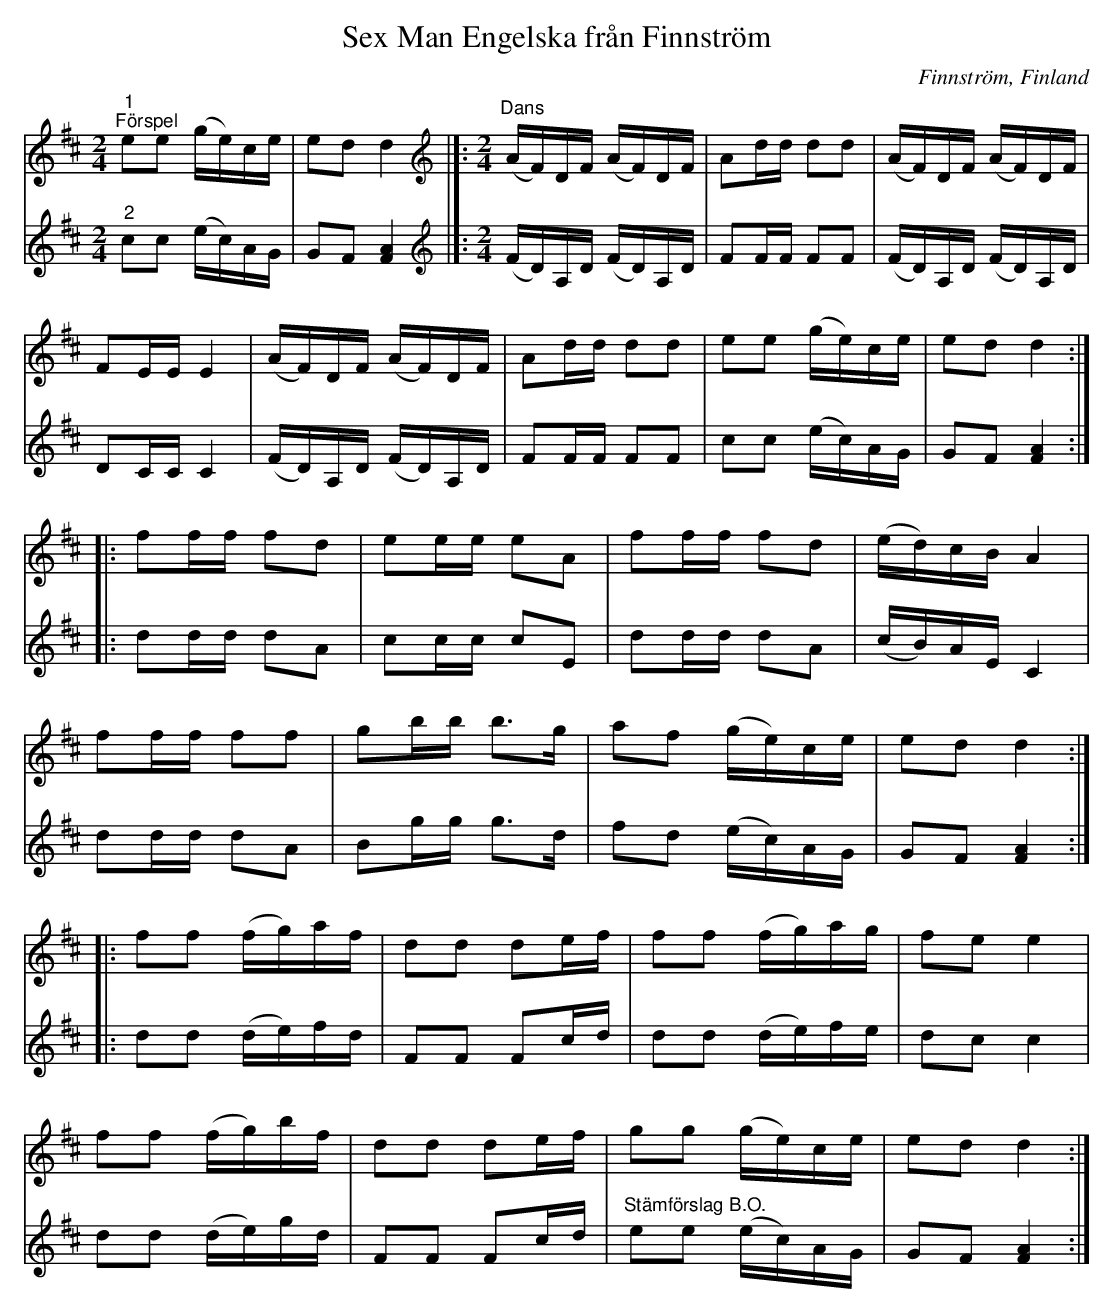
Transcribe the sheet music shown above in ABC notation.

X:1
T:Sex Man Engelska från Finnström
O:Finnström, Finland
L:1/16
M:2/4
K:D
V:1
"^1""^Förspel" e2e2 (ge)ce | e2d2 d4 |]:[K:D][M:2/4][K:treble]"^Dans" (AF)DF (AF)DF | A2dd d2d2 | (AF)DF (AF)DF |
F2EE E4 | (AF)DF (AF)DF | A2dd d2d2 | e2e2 (ge)ce | e2d2 d4 ::
f2ff f2d2 | e2ee e2A2 | f2ff f2d2 | (ed)cB A4 |
f2ff f2f2 | g2bb b2>g2 | a2f2 (ge)ce | e2d2 d4 ::
f2f2 (fg)af | d2d2 d2ef | f2f2 (fg)ag | f2e2 e4 |
f2f2 (fg)bf | d2d2 d2ef | g2g2 (ge)ce | e2d2 d4 :|
V:2
"^2" c2c2 (ec)AG | G2F2 [FA]4 |]:[K:D][M:2/4][K:treble] (FD)A,D (FD)A,D | F2FF F2F2 |
(FD)A,D (FD)A,D | D2CC C4 | (FD)A,D (FD)A,D | F2FF F2F2 | c2c2 (ec)AG | G2F2 [FA]4 :: d2dd d2A2 |
c2cc c2E2 | d2dd d2A2 | (cB)AE C4 | d2dd d2A2 | B2gg g2>d2 | f2d2 (ec)AG | G2F2 [FA]4 ::
d2d2 (de)fd | F2F2 F2cd | d2d2 (de)fe | d2c2 c4 | d2d2 (de)gd | F2F2 F2cd |
"^Stämförslag B.O." e2e2 (ec)AG | G2F2 [FA]4 :|
